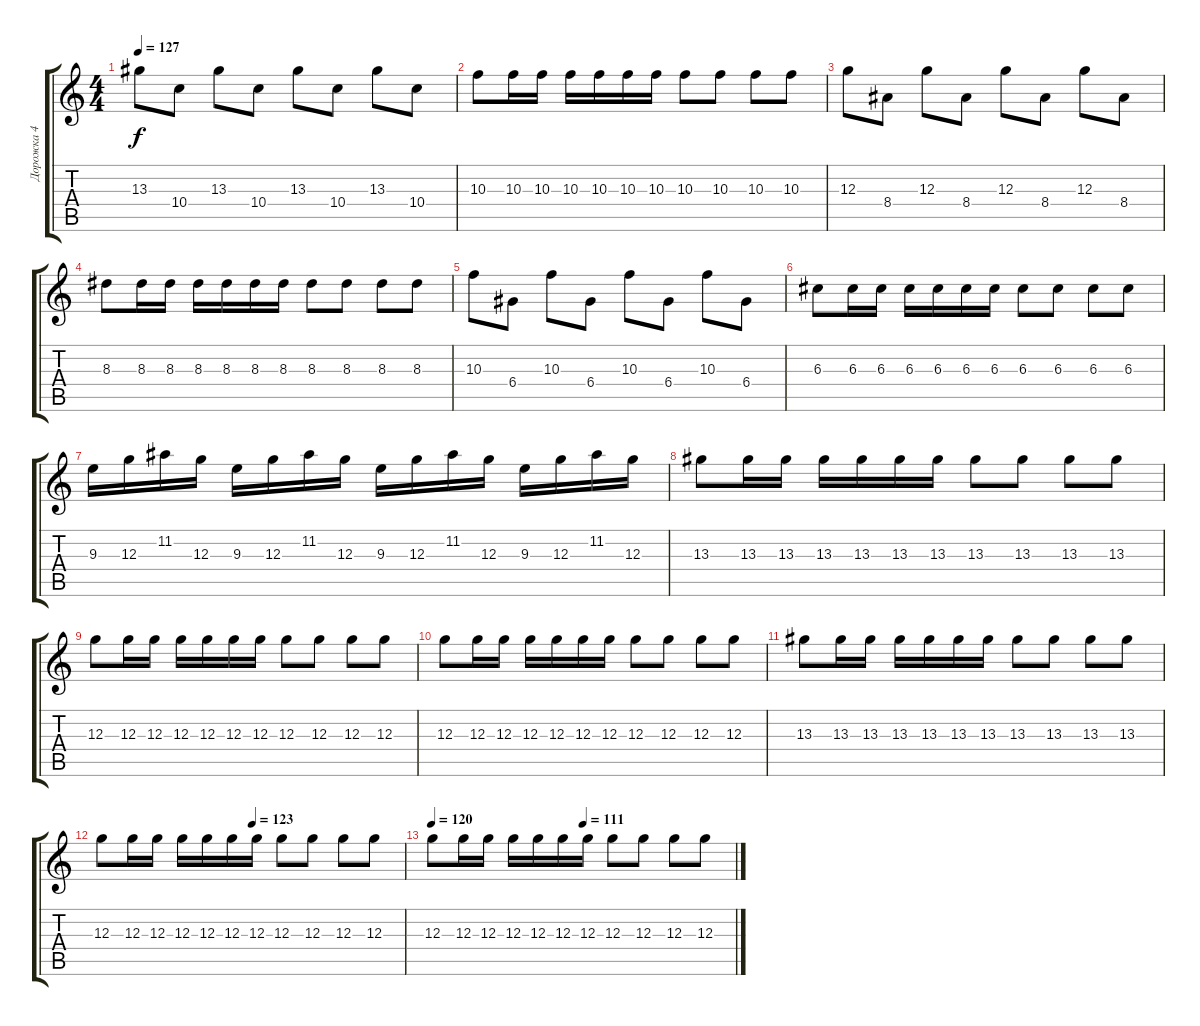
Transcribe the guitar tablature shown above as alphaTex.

\track ("Дорожка 4" "Дорожка 4") {instrument distortionguitar}
\staff {score tabs}
\tuning (E4 B3 G3 D3 A2 E2) {hide}
\ts (4 4)
\tempo 127
\clef g2
\ks c
13.3.8{dy f} 10.4.8 13.3.8 10.4.8 13.3.8 10.4.8 13.3.8 10.4.8 |
10.3.8 10.3.16 10.3.16 10.3.16 10.3.16 10.3.16 10.3.16 10.3.8 10.3.8 10.3.8 10.3.8 |
12.3.8 8.4.8 12.3.8 8.4.8 12.3.8 8.4.8 12.3.8 8.4.8 |
8.3.8 8.3.16 8.3.16 8.3.16 8.3.16 8.3.16 8.3.16 8.3.8 8.3.8 8.3.8 8.3.8 |
10.3.8 6.4.8 10.3.8 6.4.8 10.3.8 6.4.8 10.3.8 6.4.8 |
6.3.8 6.3.16 6.3.16 6.3.16 6.3.16 6.3.16 6.3.16 6.3.8 6.3.8 6.3.8 6.3.8 |
9.3.16 12.3.16 11.2.16 12.3.16 9.3.16 12.3.16 11.2.16 12.3.16 9.3.16 12.3.16 11.2.16 12.3.16 9.3.16 12.3.16 11.2.16 12.3.16 |
13.3.8 13.3.16 13.3.16 13.3.16 13.3.16 13.3.16 13.3.16 13.3.8 13.3.8 13.3.8 13.3.8 |
12.3.8 12.3.16 12.3.16 12.3.16 12.3.16 12.3.16 12.3.16 12.3.8 12.3.8 12.3.8 12.3.8 |
12.3.8 12.3.16 12.3.16 12.3.16 12.3.16 12.3.16 12.3.16 12.3.8 12.3.8 12.3.8 12.3.8 |
13.3.8 13.3.16 13.3.16 13.3.16 13.3.16 13.3.16 13.3.16 13.3.8 13.3.8 13.3.8 13.3.8 |
\tempo (123 0.5)
12.3.8 12.3.16 12.3.16 12.3.16 12.3.16 12.3.16 12.3.16 12.3.8 12.3.8 12.3.8 12.3.8 |
\tempo 120
\tempo (111 0.5)
12.3.8 12.3.16 12.3.16 12.3.16 12.3.16 12.3.16 12.3.16 12.3.8 12.3.8 12.3.8 12.3.8
